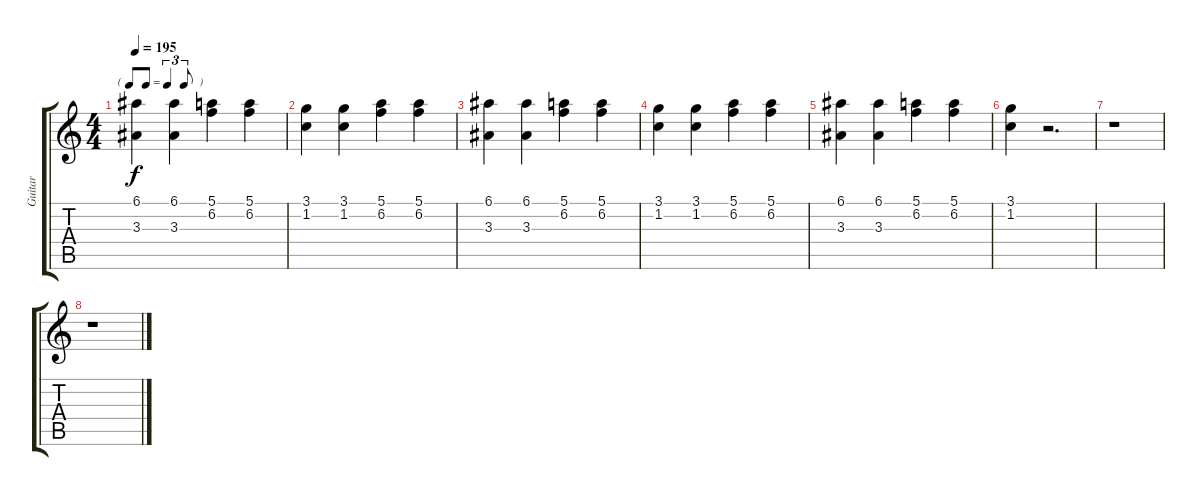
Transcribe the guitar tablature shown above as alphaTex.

\track ("Guitar" "Guitar") {instrument electricguitarclean}
\staff {score tabs}
\tuning (E4 B3 G3 D3 A2 E2) {hide}
\ts (4 4)
\tf triplet8th
\tempo 195
\clef g2
\ks c
(6.1 3.3).4{dy f} (6.1 3.3).4 (5.1 6.2).4 (5.1 6.2).4 |
(3.1 1.2).4 (3.1 1.2).4 (5.1 6.2).4 (5.1 6.2).4 |
(6.1 3.3).4 (6.1 3.3).4 (5.1 6.2).4 (5.1 6.2).4 |
(3.1 1.2).4 (3.1 1.2).4 (5.1 6.2).4 (5.1 6.2).4 |
(6.1 3.3).4 (6.1 3.3).4 (5.1 6.2).4 (5.1 6.2).4 |
(3.1 1.2).4 r.2{d} |
r.1 |
r.1
